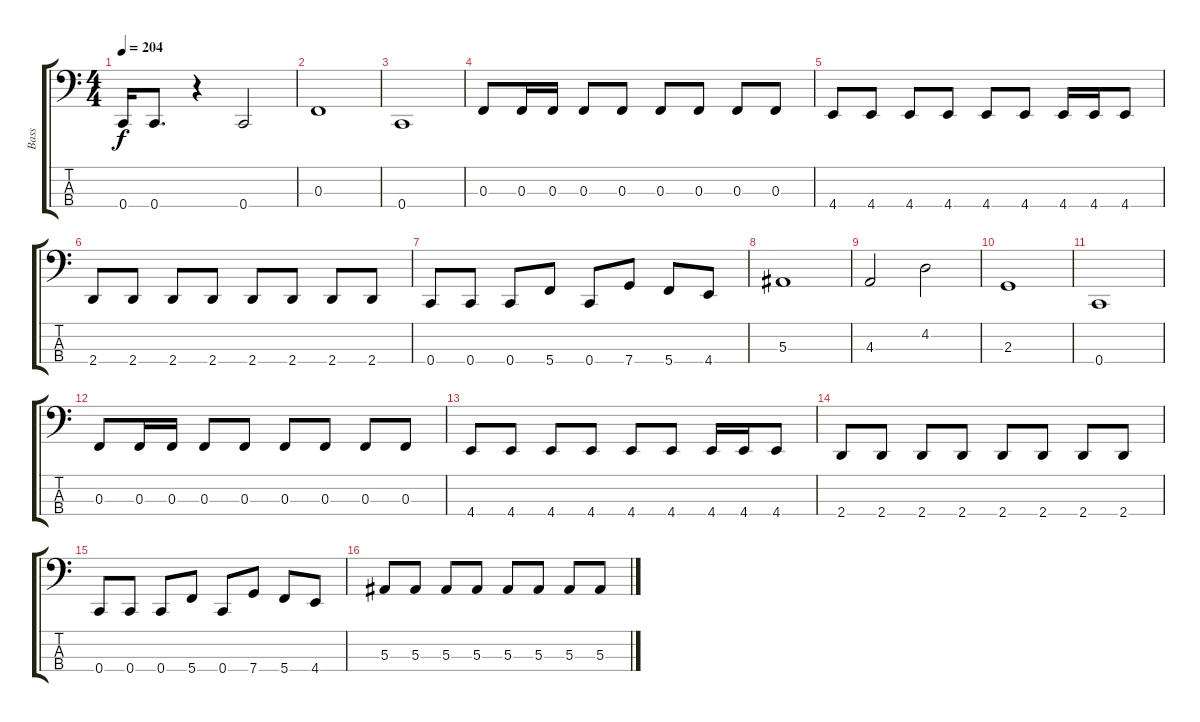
\track ("Bass" "Bass") {instrument electricbasspick}
\staff {score tabs}
\tuning (Eb2 Bb1 F1 C1) {hide}
\ts (4 4)
\tempo 204
\clef f4
\ks c
0.4{t}.16{dy f} 0.4.8{d} r.4 0.4.2 |
0.3.1 |
0.4.1 |
0.3.8 0.3.16 0.3.16 0.3.8 0.3.8 0.3.8 0.3.8 0.3.8 0.3.8 |
4.4.8 4.4.8 4.4.8 4.4.8 4.4.8 4.4.8 4.4.16 4.4.16 4.4.8 |
2.4.8 2.4.8 2.4.8 2.4.8 2.4.8 2.4.8 2.4.8 2.4.8 |
0.4.8 0.4.8 0.4.8 5.4.8 0.4.8 7.4.8 5.4.8 4.4.8 |
5.3.1 |
4.3.2 4.2.2 |
2.3.1 |
0.4.1 |
0.3.8 0.3.16 0.3.16 0.3.8 0.3.8 0.3.8 0.3.8 0.3.8 0.3.8 |
4.4.8 4.4.8 4.4.8 4.4.8 4.4.8 4.4.8 4.4.16 4.4.16 4.4.8 |
2.4.8 2.4.8 2.4.8 2.4.8 2.4.8 2.4.8 2.4.8 2.4.8 |
0.4.8 0.4.8 0.4.8 5.4.8 0.4.8 7.4.8 5.4.8 4.4.8 |
5.3.8 5.3.8 5.3.8 5.3.8 5.3.8 5.3.8 5.3.8 5.3.8
